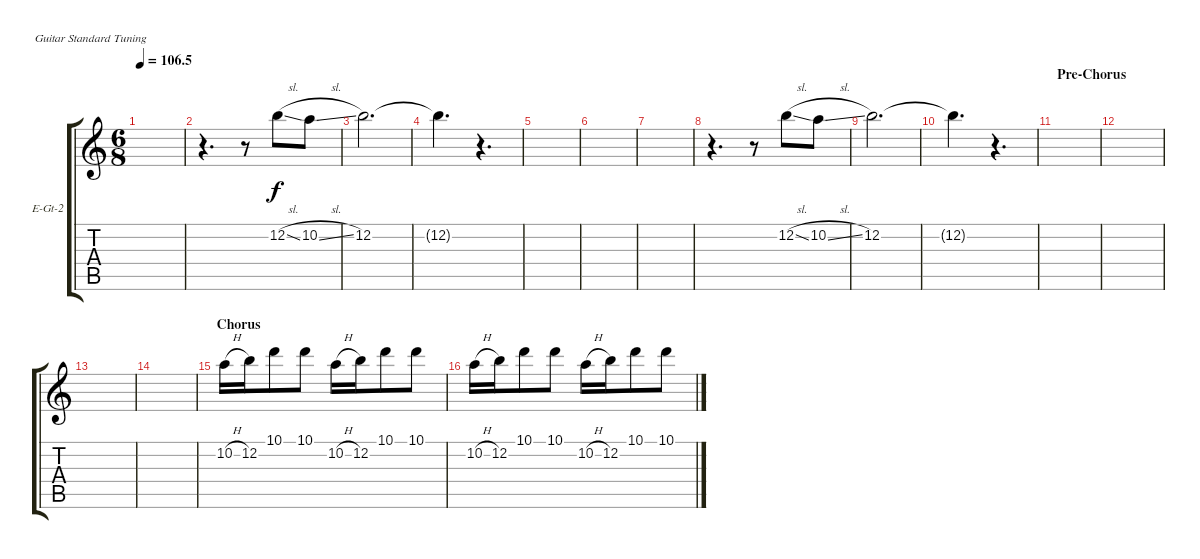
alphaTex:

\defaultSystemsLayout 4
\bracketExtendMode groupsimilarinstruments
\firstSystemTrackNameOrientation horizontal
\otherSystemsTrackNameOrientation horizontal
\track ("Electric Guitar-2" "E-Gt-2") {instrument electricguitarclean}
\staff {score tabs}
\tuning (E4 B3 G3 D3 A2 E2)
\ts (6 8)
\tempo
106.5
\accidentals auto
\clef g2
\ottava regular
\simile none
\ks c
|
r.4{d} r.8 12.2{sl}.8 10.2{sl}.8 |
12.2.2{d} |
12.2{t}.4{d} r.4{d} |
|
|
|
r.4{d} r.8 12.2{sl}.8 10.2{sl}.8 |
12.2.2{d} |
12.2{t}.4{d} r.4{d} |
\section ("" "Pre-Chorus")
|
|
|
|
\section ("" "Chorus")
10.2{h}.16 12.2.16 10.1.8 10.1.8 10.2{h}.16 12.2.16 10.1.8 10.1.8 |
10.2{h}.16 12.2.16 10.1.8 10.1.8 10.2{h}.16 12.2.16 10.1.8 10.1.8
